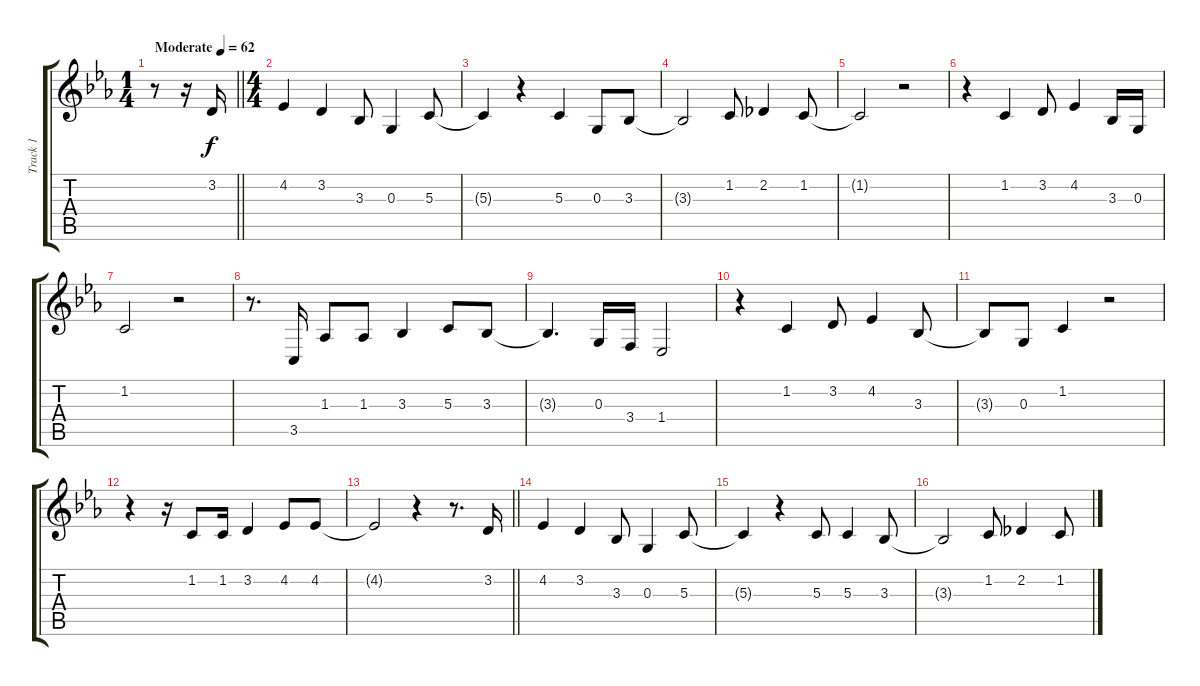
\track ("Track 1" "Track 1") {instrument tenorsax}
\staff {score tabs}
\tuning (E4 B3 G3 D3 A2 E2) {hide}
\ts (1 4)
\tempo (62 "Moderate")
\clef g2
\barLineRight lightlight
\ks eb
r.8{dy f instrument tenorsax} r.16 3.2.16 |
\ts (4 4)
4.2.4 3.2.4 3.3.8 0.3.4 5.3.8 |
5.3{t}.4 r.4 5.3.4 0.3.8 3.3.8 |
3.3{t}.2 1.2.8 2.2.4 1.2.8 |
1.2{t}.2 r.2 |
r.4 1.2.4 3.2.8 4.2.4 3.3.16 0.3.16 |
1.2.2 r.2 |
r.8{d} 3.5.16 1.3.8 1.3.8 3.3.4 5.3.8 3.3.8 |
3.3{t}.4{d} 0.3.16 3.4.16 1.4.2 |
r.4 1.2.4 3.2.8 4.2.4 3.3.8 |
3.3{t}.8 0.3.8 1.2.4 r.2 |
r.4 r.16 1.2.8 1.2.16 3.2.4 4.2.8 4.2.8 |
\barLineRight lightlight
4.2{t}.2 r.4 r.8{d} 3.2.16 |
4.2.4 3.2.4 3.3.8 0.3.4 5.3.8 |
5.3{t}.4 r.4 5.3.8 5.3.4 3.3.8 |
3.3{t}.2 1.2.8 2.2.4 1.2.8
